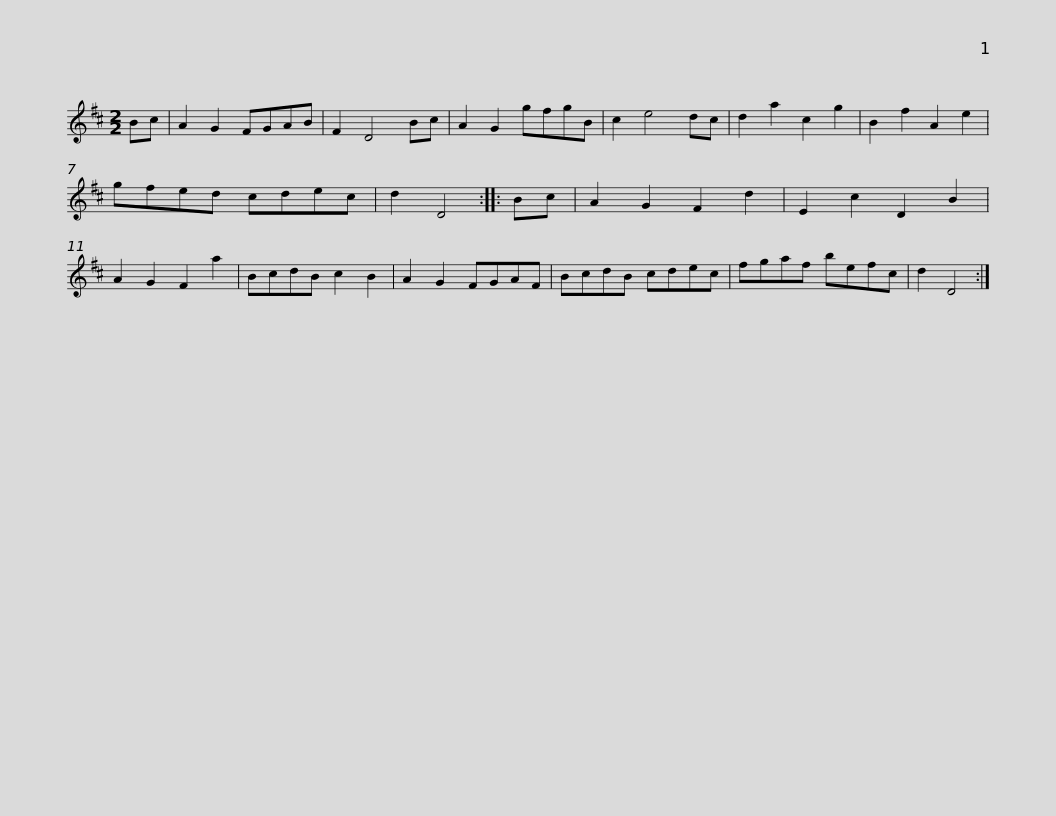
X:1
L:1/8
M:2/2
I:linebreak $
K:D
V:1 treble
V:1
 Bc | A2 G2 FGAB | F2 D4 Bc | A2 G2 gfgB | c2 e4 dc | %5
 d2 a2 c2 g2 | B2 f2 A2 e2 | gfed cdec | d2 D4 ::$ Bc | %10
 A2 G2 F2 d2 | E2 c2 D2 B2 | A2 G2 F2 a2 | BcdB c2 B2 | A2 G2 FGAF | %15
 BcdB cdec | fgaf befc |$ d2 D4 :| %18
